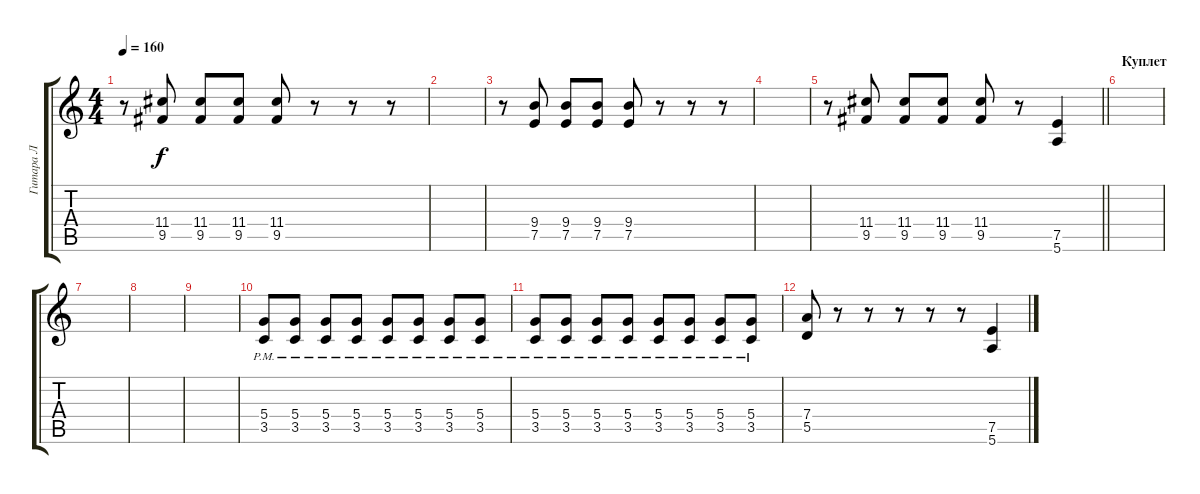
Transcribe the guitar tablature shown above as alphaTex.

\track ("Гитара Л" "Гитара Л") {instrument distortionguitar}
\staff {score tabs}
\tuning (E4 B3 G3 D3 A2 E2) {hide}
\ts (4 4)
\tempo 160
\clef g2
\ks c
r.8{dy f} (11.4 9.5).8 (11.4 9.5).8 (11.4 9.5).8 (11.4 9.5).8 r.8 r.8 r.8 |
|
r.8 (9.4 7.5).8 (9.4 7.5).8 (9.4 7.5).8 (9.4 7.5).8 r.8 r.8 r.8 |
|
\barLineRight lightlight
r.8 (11.4 9.5).8 (11.4 9.5).8 (11.4 9.5).8 (11.4 9.5).8 r.8 (7.5 5.6).4 |
\section ("" "Куплет")
|
|
|
|
(5.4{pm} 3.5{pm}).8 (5.4{pm} 3.5{pm}).8 (5.4{pm} 3.5{pm}).8 (5.4{pm} 3.5{pm}).8 (5.4{pm} 3.5{pm}).8 (5.4{pm} 3.5{pm}).8 (5.4{pm} 3.5{pm}).8 (5.4{pm} 3.5{pm}).8 |
(5.4{pm} 3.5{pm}).8 (5.4{pm} 3.5{pm}).8 (5.4{pm} 3.5{pm}).8 (5.4{pm} 3.5{pm}).8 (5.4{pm} 3.5{pm}).8 (5.4{pm} 3.5{pm}).8 (5.4{pm} 3.5{pm}).8 (5.4{pm} 3.5{pm}).8 |
(7.4 5.5).8 r.8 r.8 r.8 r.8 r.8 (7.5 5.6).4
